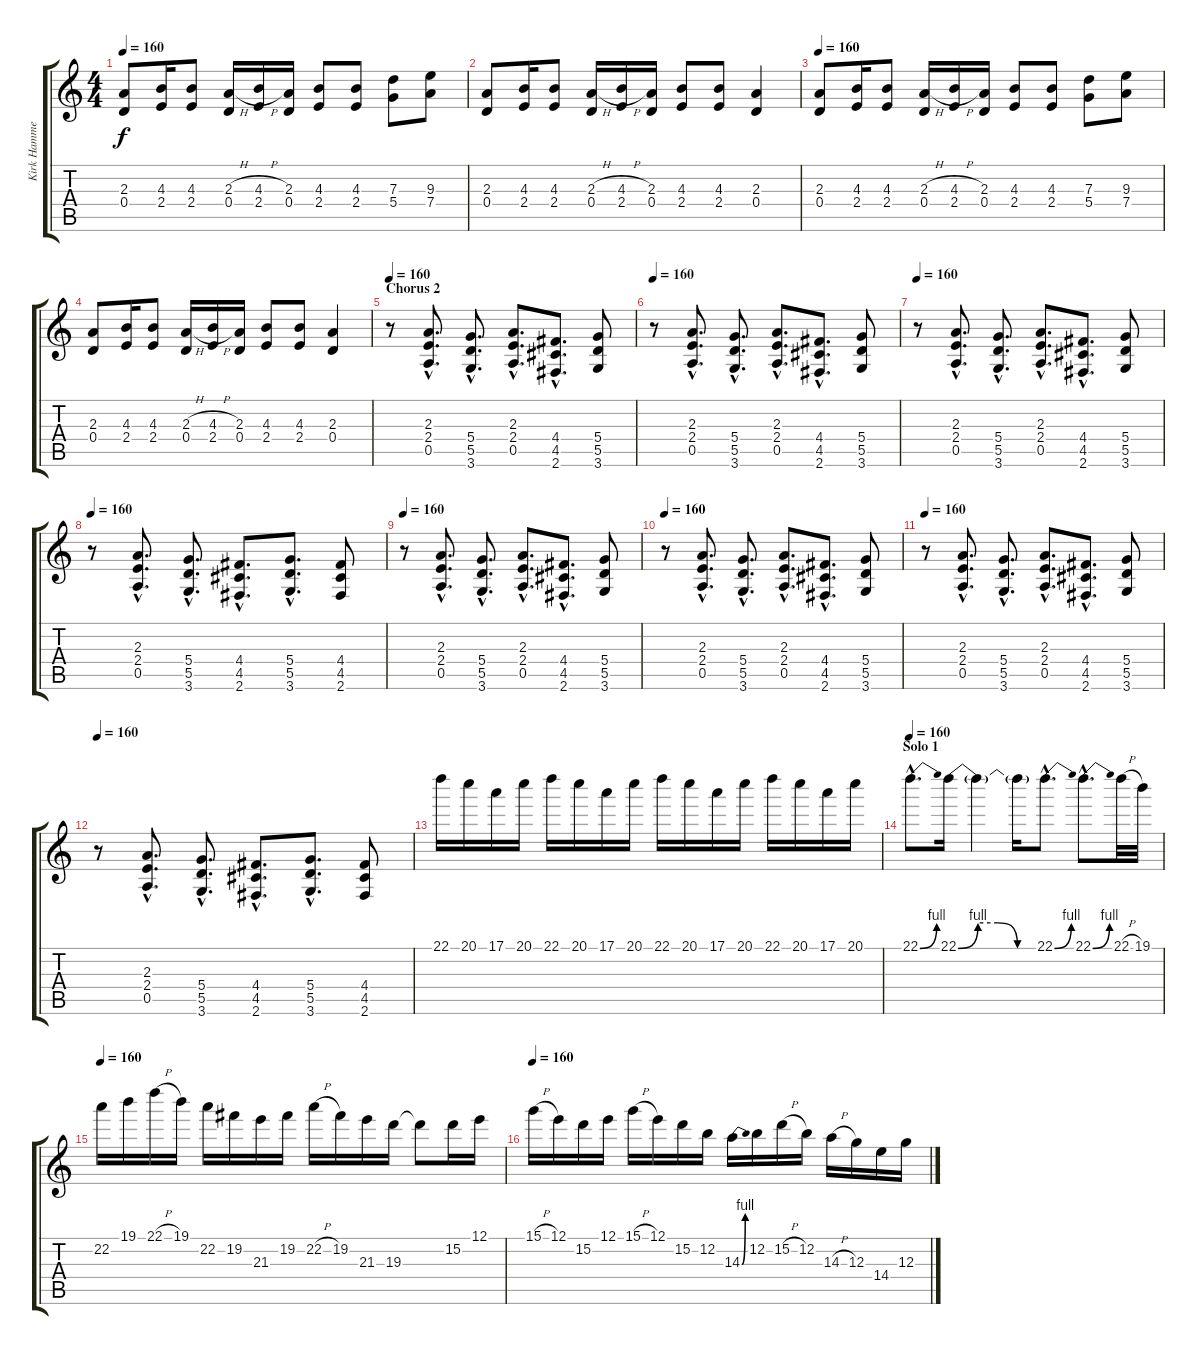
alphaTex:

\track ("Kirk Hammet" "Kirk Hamme") {instrument overdrivenguitar}
\staff {score tabs}
\tuning (E4 B3 G3 D3 A2 E2) {hide}
\ts (4 4)
\tempo 160
\clef g2
\ks c
(2.3 0.4).8{dy f volume 15} (4.3 2.4).16 (4.3 2.4).8 (2.3{h} 0.4).16 (4.3{h} 2.4).16 (2.3 0.4).16 (4.3 2.4).8 (4.3 2.4).8 (7.3 5.4).8 (9.3 7.4).8 |
(2.3 0.4).8 (4.3 2.4).16 (4.3 2.4).8 (2.3{h} 0.4).16 (4.3{h} 2.4).16 (2.3 0.4).16 (4.3 2.4).8 (4.3 2.4).8 (2.3 0.4).4 |
\tempo 160
(2.3 0.4).8{volume 15} (4.3 2.4).16 (4.3 2.4).8 (2.3{h} 0.4).16 (4.3{h} 2.4).16 (2.3 0.4).16 (4.3 2.4).8 (4.3 2.4).8 (7.3 5.4).8 (9.3 7.4).8 |
(2.3 0.4).8 (4.3 2.4).16 (4.3 2.4).8 (2.3{h} 0.4).16 (4.3{h} 2.4).16 (2.3 0.4).16 (4.3 2.4).8 (4.3 2.4).8 (2.3 0.4).4 |
\section ("" "Chorus 2")
\tempo 160
r.8 (2.3{hac} 2.4{hac} 0.5{hac}).8{d} (5.4{hac} 5.5{hac} 3.6{hac}).8{d} (2.3{hac} 2.4{hac} 0.5{hac}).8{d} (4.4{hac} 4.5{hac} 2.6{hac}).8{d} (5.4 5.5 3.6).8 |
\tempo 160
r.8 (2.3{hac} 2.4{hac} 0.5{hac}).8{d} (5.4{hac} 5.5{hac} 3.6{hac}).8{d} (2.3{hac} 2.4{hac} 0.5{hac}).8{d} (4.4{hac} 4.5{hac} 2.6{hac}).8{d} (5.4 5.5 3.6).8 |
\tempo 160
r.8 (2.3{hac} 2.4{hac} 0.5{hac}).8{d} (5.4{hac} 5.5{hac} 3.6{hac}).8{d} (2.3{hac} 2.4{hac} 0.5{hac}).8{d} (4.4{hac} 4.5{hac} 2.6{hac}).8{d} (5.4 5.5 3.6).8 |
\tempo 160
r.8 (2.3{hac} 2.4{hac} 0.5{hac}).8{d} (5.4{hac} 5.5{hac} 3.6{hac}).8{d} (4.4{hac} 4.5{hac} 2.6{hac}).8{d} (5.4{hac} 5.5{hac} 3.6{hac}).8{d} (4.4 4.5 2.6).8 |
\tempo 160
r.8 (2.3{hac} 2.4{hac} 0.5{hac}).8{d} (5.4{hac} 5.5{hac} 3.6{hac}).8{d} (2.3{hac} 2.4{hac} 0.5{hac}).8{d} (4.4{hac} 4.5{hac} 2.6{hac}).8{d} (5.4 5.5 3.6).8 |
\tempo 160
r.8 (2.3{hac} 2.4{hac} 0.5{hac}).8{d} (5.4{hac} 5.5{hac} 3.6{hac}).8{d} (2.3{hac} 2.4{hac} 0.5{hac}).8{d} (4.4{hac} 4.5{hac} 2.6{hac}).8{d} (5.4 5.5 3.6).8 |
\tempo 160
r.8 (2.3{hac} 2.4{hac} 0.5{hac}).8{d} (5.4{hac} 5.5{hac} 3.6{hac}).8{d} (2.3{hac} 2.4{hac} 0.5{hac}).8{d} (4.4{hac} 4.5{hac} 2.6{hac}).8{d} (5.4 5.5 3.6).8 |
\tempo 160
r.8 (2.3{hac} 2.4{hac} 0.5{hac}).8{d} (5.4{hac} 5.5{hac} 3.6{hac}).8{d} (4.4{hac} 4.5{hac} 2.6{hac}).8{d} (5.4{hac} 5.5{hac} 3.6{hac}).8{d} (4.4 4.5 2.6).8 |
22.1.16 20.1.16 17.1.16 20.1.16 22.1.16 20.1.16 17.1.16 20.1.16 22.1.16 20.1.16 17.1.16 20.1.16 22.1.16 20.1.16 17.1.16 20.1.16 |
\section ("" "Solo 1")
\tempo 160
22.1{be (bend 0 0 60 4) hac}.8{d} 22.1{be (custom 0 0 15 4 30 4 45 0 60 0)}.16 22.1{t}.4 22.1{t}.16 22.1{be (bend 0 0 60 4) hac}.8{d} 22.1{be (bend 0 0 60 4) hac}.8{d} 22.1{h}.32 19.1.32 |
\tempo 160
22.2.16 19.1.16 22.1{h}.16 19.1.16 22.2.16 19.2.16 21.3.16 19.2.16 22.2{h}.16 19.2.16 21.3.16 19.3.16 19.3{t}.8 15.2.16 12.1.16 |
\tempo 160
15.1{h}.16 12.1.16 15.2.16 12.1.16 15.1{h}.16 12.1.16 15.2.16 12.2.16 14.3{be (bend 0 0 60 4)}.16 12.2.16 15.2{h}.16 12.2.16 14.3{h}.16 12.3.16 14.4.16 12.3.16
